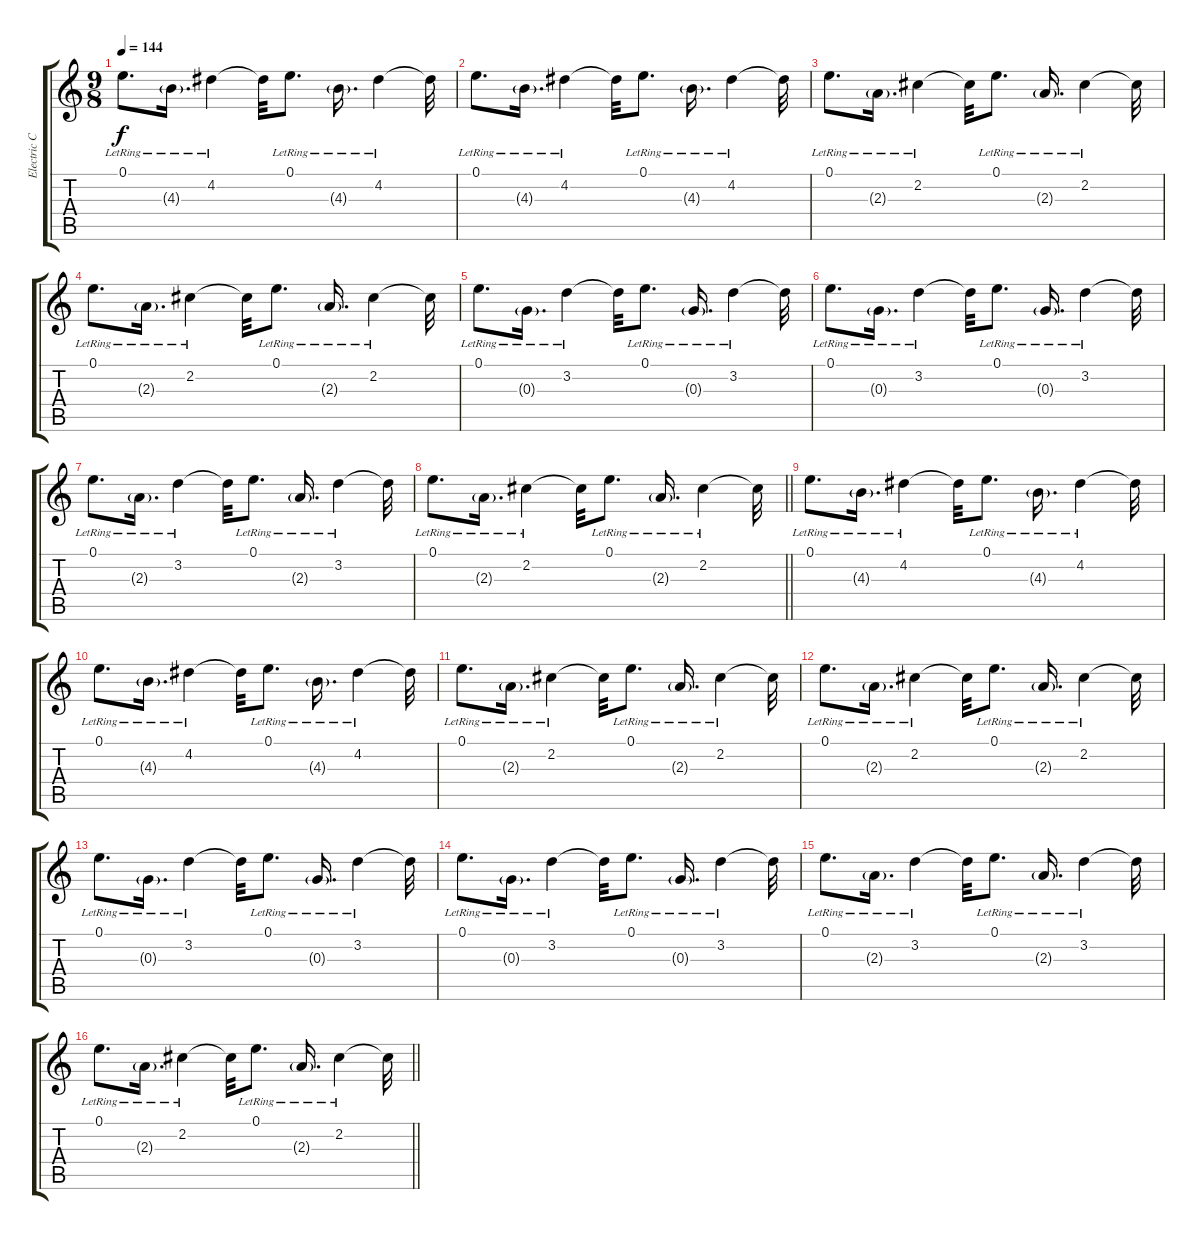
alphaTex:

\track ("Electric Clean (MIDI!)" "Electric C") {instrument electricguitarclean}
\staff {score tabs}
\tuning (E4 B3 G3 D3 A2 E2) {hide}
\ts (9 8)
\tempo 144
\clef g2
\ks c
0.1{lr}.8{d dy f} 4.3{g lr}.16{d} 4.2{lr}.4 4.2{t}.32 0.1{lr}.8{d} 4.3{g lr}.16{d} 4.2{lr}.4 4.2{t}.32 |
0.1{lr}.8{d} 4.3{g lr}.16{d} 4.2{lr}.4 4.2{t}.32 0.1{lr}.8{d} 4.3{g lr}.16{d} 4.2{lr}.4 4.2{t}.32 |
0.1{lr}.8{d} 2.3{g lr}.16{d} 2.2{lr}.4 2.2{t}.32 0.1{lr}.8{d} 2.3{g lr}.16{d} 2.2{lr}.4 2.2{t}.32 |
0.1{lr}.8{d} 2.3{g lr}.16{d} 2.2{lr}.4 2.2{t}.32 0.1{lr}.8{d} 2.3{g lr}.16{d} 2.2{lr}.4 2.2{t}.32 |
0.1{lr}.8{d} 0.3{g lr}.16{d} 3.2{lr}.4 3.2{t}.32 0.1{lr}.8{d} 0.3{g lr}.16{d} 3.2{lr}.4 3.2{t}.32 |
0.1{lr}.8{d} 0.3{g lr}.16{d} 3.2{lr}.4 3.2{t}.32 0.1{lr}.8{d} 0.3{g lr}.16{d} 3.2{lr}.4 3.2{t}.32 |
0.1{lr}.8{d} 2.3{g lr}.16{d} 3.2{lr}.4 3.2{t}.32 0.1{lr}.8{d} 2.3{g lr}.16{d} 3.2{lr}.4 3.2{t}.32 |
\barLineRight lightlight
0.1{lr}.8{d} 2.3{g lr}.16{d} 2.2{lr}.4 2.2{t}.32 0.1{lr}.8{d} 2.3{g lr}.16{d} 2.2{lr}.4 2.2{t}.32 |
0.1{lr}.8{d} 4.3{g lr}.16{d} 4.2{lr}.4 4.2{t}.32 0.1{lr}.8{d} 4.3{g lr}.16{d} 4.2{lr}.4 4.2{t}.32 |
0.1{lr}.8{d} 4.3{g lr}.16{d} 4.2{lr}.4 4.2{t}.32 0.1{lr}.8{d} 4.3{g lr}.16{d} 4.2{lr}.4 4.2{t}.32 |
0.1{lr}.8{d} 2.3{g lr}.16{d} 2.2{lr}.4 2.2{t}.32 0.1{lr}.8{d} 2.3{g lr}.16{d} 2.2{lr}.4 2.2{t}.32 |
0.1{lr}.8{d} 2.3{g lr}.16{d} 2.2{lr}.4 2.2{t}.32 0.1{lr}.8{d} 2.3{g lr}.16{d} 2.2{lr}.4 2.2{t}.32 |
0.1{lr}.8{d} 0.3{g lr}.16{d} 3.2{lr}.4 3.2{t}.32 0.1{lr}.8{d} 0.3{g lr}.16{d} 3.2{lr}.4 3.2{t}.32 |
0.1{lr}.8{d} 0.3{g lr}.16{d} 3.2{lr}.4 3.2{t}.32 0.1{lr}.8{d} 0.3{g lr}.16{d} 3.2{lr}.4 3.2{t}.32 |
0.1{lr}.8{d} 2.3{g lr}.16{d} 3.2{lr}.4 3.2{t}.32 0.1{lr}.8{d} 2.3{g lr}.16{d} 3.2{lr}.4 3.2{t}.32 |
\barLineRight lightlight
0.1{lr}.8{d} 2.3{g lr}.16{d} 2.2{lr}.4 2.2{t}.32 0.1{lr}.8{d} 2.3{g lr}.16{d} 2.2{lr}.4 2.2{t}.32
